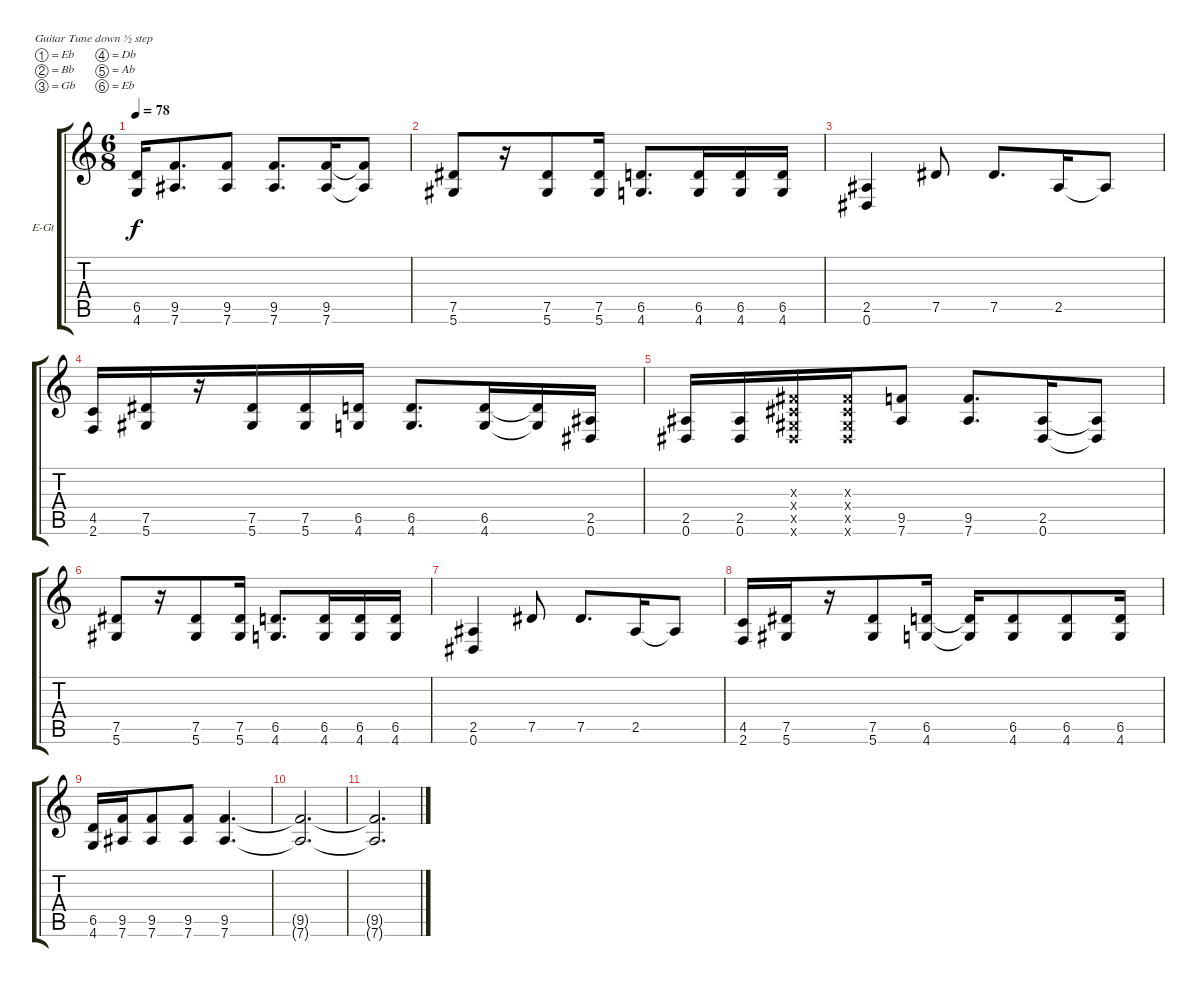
\defaultSystemsLayout 4
\bracketExtendMode groupsimilarinstruments
\firstSystemTrackNameOrientation horizontal
\otherSystemsTrackNameOrientation horizontal
\track ("Guitar Dist. Rhythm" "E-Gt") {instrument distortionguitar}
\staff {score tabs}
\tuning (Eb4 Bb3 Gb3 Db3 Ab2 Eb2)
\ts (6 8)
\tempo 78
\clef g2
\scale
0.333333
\ks c
(6.5 4.6).16{dy f} (9.5 7.6).8{d} (9.5 7.6).8 (9.5 7.6).8{d} (9.5 7.6).16 (9.5{t} 7.6{t}).8 |
\scale
0.333333 (7.5 5.6).8 r.16 (7.5 5.6).8 (7.5 5.6).16 (6.5 4.6).8{d} (6.5 4.6).16 (6.5 4.6).16 (6.5 4.6).16 |
\scale
0.333333 (2.5 0.6).4 7.5.8 7.5.8{d} 2.5.16 2.5{t}.8 |
\scale
0.333333 (4.5 2.6).16 (7.5 5.6).16 r.16 (7.5 5.6).16 (7.5 5.6).16 (6.5 4.6).16 (6.5 4.6).8{d} (6.5 4.6).16 (6.5{t} 4.6{t}).16 (2.5 0.6).16 |
\scale
0.333333 (2.5 0.6).16 (2.5 0.6).16 (0.3{x} 0.4{x} 0.5{x} 0.6{x}).16 (0.3{x} 0.4{x} 0.5{x} 0.6{x}).16 (9.5 7.6).8 (9.5 7.6).8{d} (2.5 0.6).16 (2.5{t} 0.6{t}).8 |
\scale
0.333333 (7.5 5.6).8 r.16 (7.5 5.6).8 (7.5 5.6).16 (6.5 4.6).8{d} (6.5 4.6).16 (6.5 4.6).16 (6.5 4.6).16 |
\scale
0.333333 (2.5 0.6).4 7.5.8 7.5.8{d} 2.5.16 2.5{t}.8 |
\scale
0.333333 (4.5 2.6).16 (7.5 5.6).16 r.16 (7.5 5.6).8 (6.5 4.6).16 (6.5{t} 4.6{t}).16 (6.5 4.6).8 (6.5 4.6).8 (6.5 4.6).16 |
(6.5 4.6).16 (9.5 7.6).16 (9.5 7.6).8 (9.5 7.6).8 (9.5 7.6).4{d} |
(9.5{t} 7.6{t}).2{d} |
(9.5{t} 7.6{t}).2{d}
